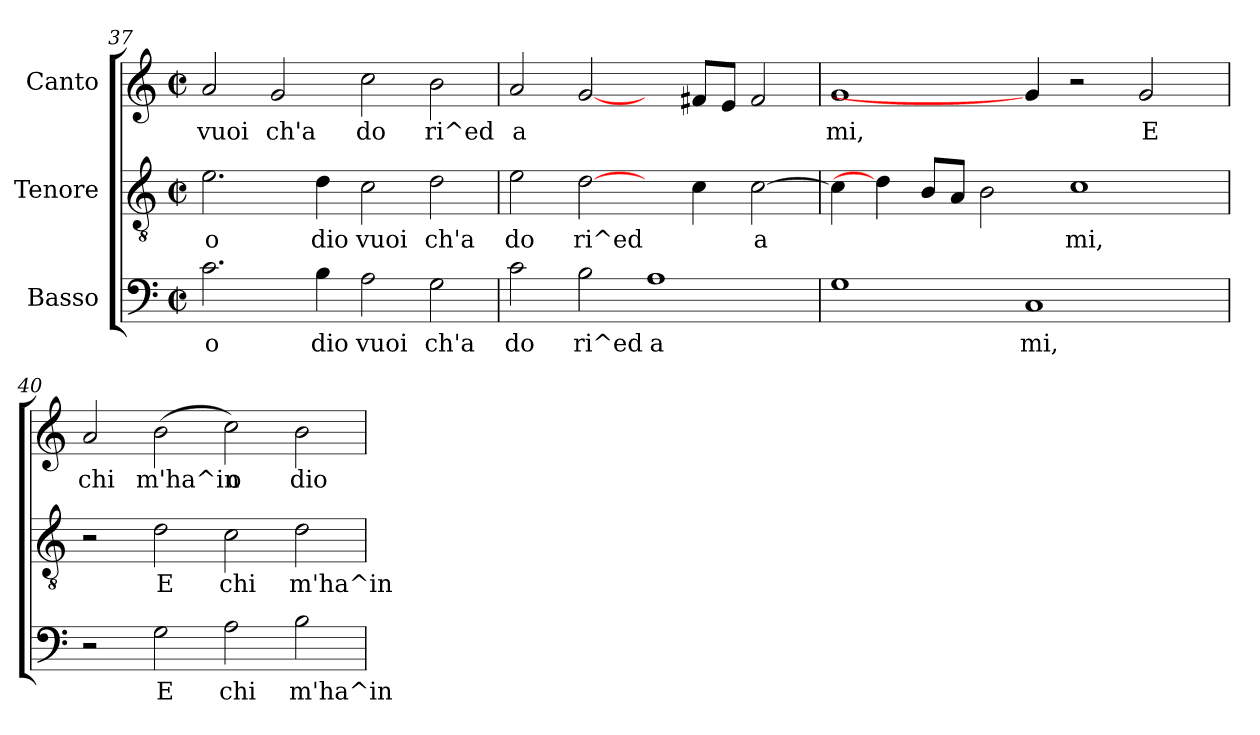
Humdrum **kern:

**kern	**text	**kern	**text	**kern	**text
*part3	*part3	*part2	*part2	*part1	*part1
*staff3	*staff3	*staff2	*staff2	*staff1	*staff1
*I"Basso	*	*I"Tenore	*	*I"Canto	*
!!LO:LB:g=z
*clefF4	*	*clefGv2	*	*clefG2	*
*k[]	*	*k[]	*	*k[]	*
*C:	*	*C:	*	*C:	*
*M2/2	*	*M2/2	*	*M2/2	*
*met(c|)	*	*met(c|)	*	*met(c|)	*
=37	=37	=37	=37	=37	=37
!	!LO:LY:b:cj	!	!LO:LY:b:cj	!	!LO:LY:b:cj
2.c\	o	2.e\	o	2a/	vuoi
!	!	!	!	!	!LO:LY:b:cj
.	.	.	.	2g/	ch'a
!	!LO:LY:b:cj	!	!LO:LY:b:cj	!	!
4B\	dio	4d\	dio	.	.
!	!LO:LY:b:cj	!	!LO:LY:b:cj	!	!LO:LY:b:cj
2A\	vuoi	2c\	vuoi	2cc\	do
!	!LO:LY:b:cj	!	!LO:LY:b:cj	!	!LO:LY:b:cj
2G\	ch'a	2d\	ch'a	2b\	ri^ed
=38	=38	=38	=38	=38	=38
!	!LO:LY:b:cj	!	!LO:LY:b:cj	!	!LO:LY:b:cj
2c\	do	2e\	do	2a/	a
!	!LO:LY:b:cj	!	!LO:LY:b:cj	!	!LO:LY:b:cj
2B\	ri^ed	[2d\	ri^ed	[2g/	.
!	!LO:LY:b:cj	!	!	!	!
1A	a	4ryy	.	4ryy	.
!	!	!	!LO:LY:b:cj	!	!LO:LY:b:cj
.	.	4c\	.	8f#/L	.
!	!	!	!	!	!LO:LY:b:cj
.	.	.	.	8e/J	.
!	!	!	!LO:LY:b:cj	!	!LO:LY:b:cj
.	.	[>2c\	a	2f#/	.
=39	=39	=39	=39	=39	=39
!	!LO:LY:b:cj	!	!LO:LY:b:cj	!	!LO:LY:b:cj
1G	.	4c\]	.	1g	mi,
.	.	4d\]	.	.	.
!	!	!	!LO:LY:b:cj	!	!
.	.	8B/L	.	.	.
!	!	!	!LO:LY:b:cj	!	!
.	.	8A/J	.	.	.
!	!	!	!LO:LY:b:cj	!	!
.	.	2B\	.	.	.
!	!LO:LY:b:cj	!	!	!	!
1C	mi,	.	.	4g/]	.
!	!	!	!LO:LY:b:cj	!	!
.	.	1c	mi,	2r	.
!	!	!	!	!	!LO:LY:b:cj
.	.	.	.	2g/	E
4ryy	.	.	.	.	.
=40	=40	=40	=40	=40	=40
!	!	!	!	!	!LO:LY:b:cj
2r	.	2r	.	2a/	chi
!	!LO:LY:b:cj	!	!LO:LY:b:cj	!	!LO:LY:b:cj
2G\	E	2d\	E	(<2b\	m'ha^in
!	!LO:LY:b:cj	!	!LO:LY:b:cj	!	!LO:LY:b:cj
2A\	chi	2c\	chi	2cc\)	o
!	!LO:LY:b:cj	!	!LO:LY:b:cj	!	!LO:LY:b:cj
2B\	m'ha^in	2d\	m'ha^in	2b\	dio
=	=	=	=	=	=
*-	*-	*-	*-	*-	*-
